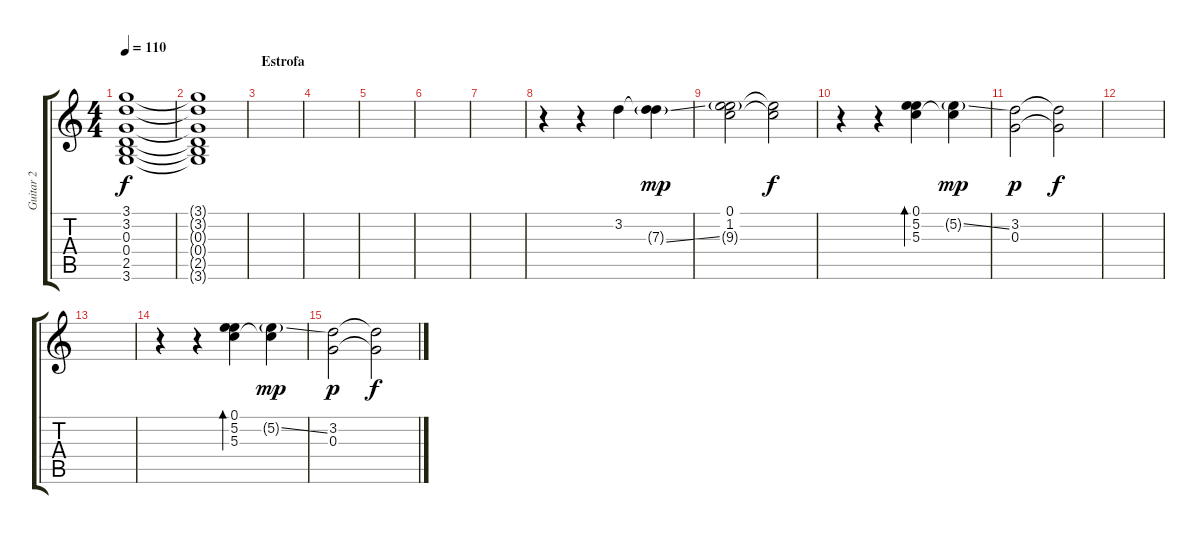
\track ("Guitar 2" "Guitar 2") {instrument overdrivenguitar}
\staff {score tabs}
\tuning (E4 B3 G3 D3 A2 E2) {hide}
\ts (4 4)
\tempo 110
\clef g2
\ks c
(3.1 3.2 0.3 0.4 2.5 3.6).1{dy f} |
(3.1{t} 3.2{t} 0.3{t} 0.4{t} 2.5{t} 3.6{t}).1 |
\section ("" "Estrofa")
|
|
|
|
|
r.4{volume 5} r.4 3.2.4{volume 8} (3.2{t} 7.3{ss g}).4{dy mp} |
(0.1 1.2 9.3{g}).2 (1.2{t} 9.3{t}).2{dy f} |
r.4{volume 8} r.4 (0.1 5.2 5.3).4{bd 240} (5.2{ss g} 5.3{t}).4{dy mp} |
(3.2 0.3).2{dy p} (3.2{t} 0.3{t}).2{dy f} |
|
|
r.4{volume 8} r.4 (0.1 5.2 5.3).4{bd 240} (5.2{ss g} 5.3{t}).4{dy mp} |
(3.2 0.3).2{dy p} (3.2{t} 0.3{t}).2{dy f}
